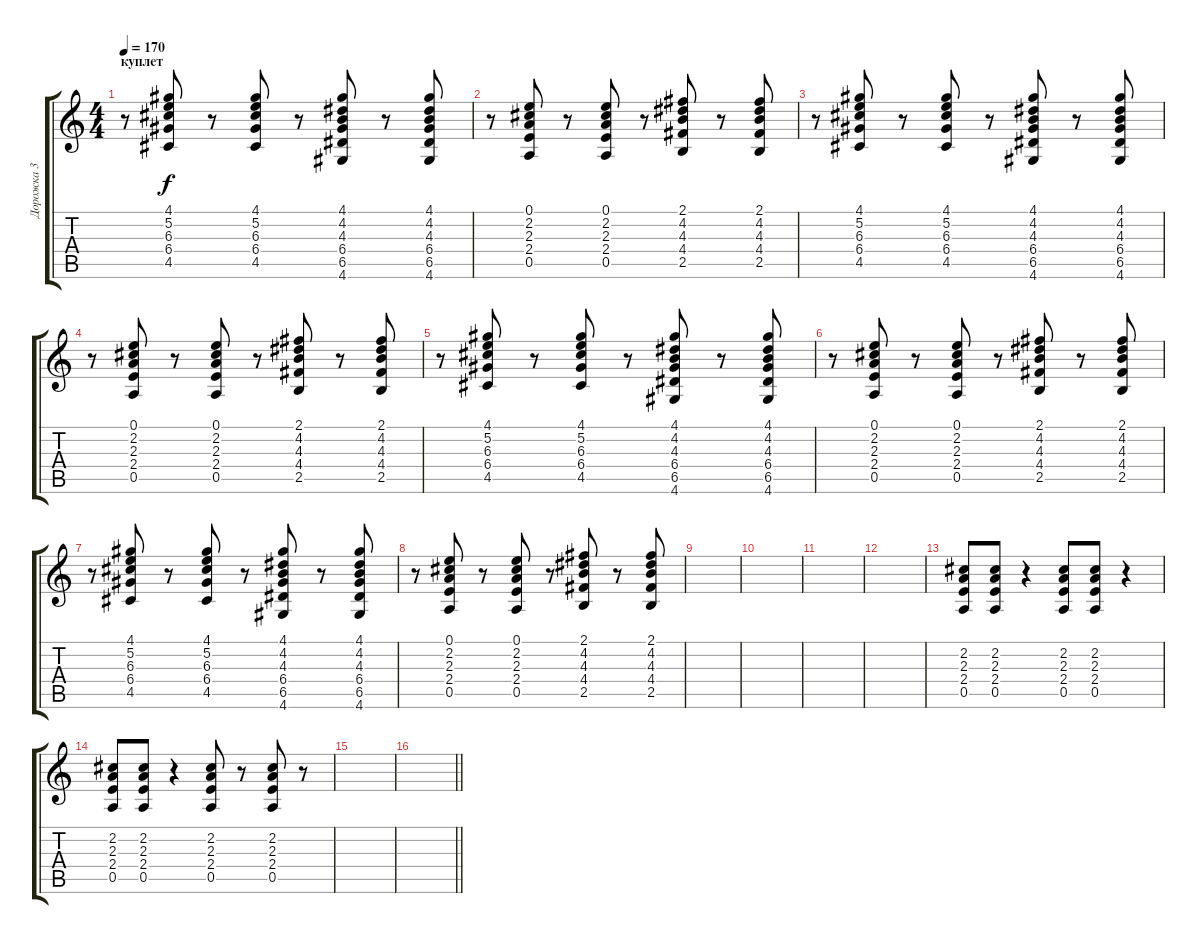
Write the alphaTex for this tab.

\track ("Дорожка 3" "Дорожка 3") {instrument acousticguitarsteel}
\staff {score tabs}
\tuning (E4 B3 G3 D3 A2 E2) {hide}
\ts (4 4)
\section ("" "куплет")
\tempo 170
\clef g2
\ks c
r.8{dy f} (4.1 5.2 6.3 6.4 4.5).8 r.8 (4.1 5.2 6.3 6.4 4.5).8 r.8 (4.1 4.2 4.3 6.4 6.5 4.6).8 r.8 (4.1 4.2 4.3 6.4 6.5 4.6).8 |
r.8 (0.1 2.2 2.3 2.4 0.5).8 r.8 (0.1 2.2 2.3 2.4 0.5).8 r.8 (2.1 4.2 4.3 4.4 2.5).8 r.8 (2.1 4.2 4.3 4.4 2.5).8 |
r.8 (4.1 5.2 6.3 6.4 4.5).8 r.8 (4.1 5.2 6.3 6.4 4.5).8 r.8 (4.1 4.2 4.3 6.4 6.5 4.6).8 r.8 (4.1 4.2 4.3 6.4 6.5 4.6).8 |
r.8 (0.1 2.2 2.3 2.4 0.5).8 r.8 (0.1 2.2 2.3 2.4 0.5).8 r.8 (2.1 4.2 4.3 4.4 2.5).8 r.8 (2.1 4.2 4.3 4.4 2.5).8 |
r.8 (4.1 5.2 6.3 6.4 4.5).8 r.8 (4.1 5.2 6.3 6.4 4.5).8 r.8 (4.1 4.2 4.3 6.4 6.5 4.6).8 r.8 (4.1 4.2 4.3 6.4 6.5 4.6).8 |
r.8 (0.1 2.2 2.3 2.4 0.5).8 r.8 (0.1 2.2 2.3 2.4 0.5).8 r.8 (2.1 4.2 4.3 4.4 2.5).8 r.8 (2.1 4.2 4.3 4.4 2.5).8 |
r.8 (4.1 5.2 6.3 6.4 4.5).8 r.8 (4.1 5.2 6.3 6.4 4.5).8 r.8 (4.1 4.2 4.3 6.4 6.5 4.6).8 r.8 (4.1 4.2 4.3 6.4 6.5 4.6).8 |
r.8 (0.1 2.2 2.3 2.4 0.5).8 r.8 (0.1 2.2 2.3 2.4 0.5).8 r.8 (2.1 4.2 4.3 4.4 2.5).8 r.8 (2.1 4.2 4.3 4.4 2.5).8 |
|
|
|
|
(2.2 2.3 2.4 0.5).8 (2.2 2.3 2.4 0.5).8 r.4 (2.2 2.3 2.4 0.5).8 (2.2 2.3 2.4 0.5).8 r.4 |
(2.2 2.3 2.4 0.5).8 (2.2 2.3 2.4 0.5).8 r.4 (2.2 2.3 2.4 0.5).8 r.8 (2.2 2.3 2.4 0.5).8 r.8 |
|
\barLineRight lightlight
